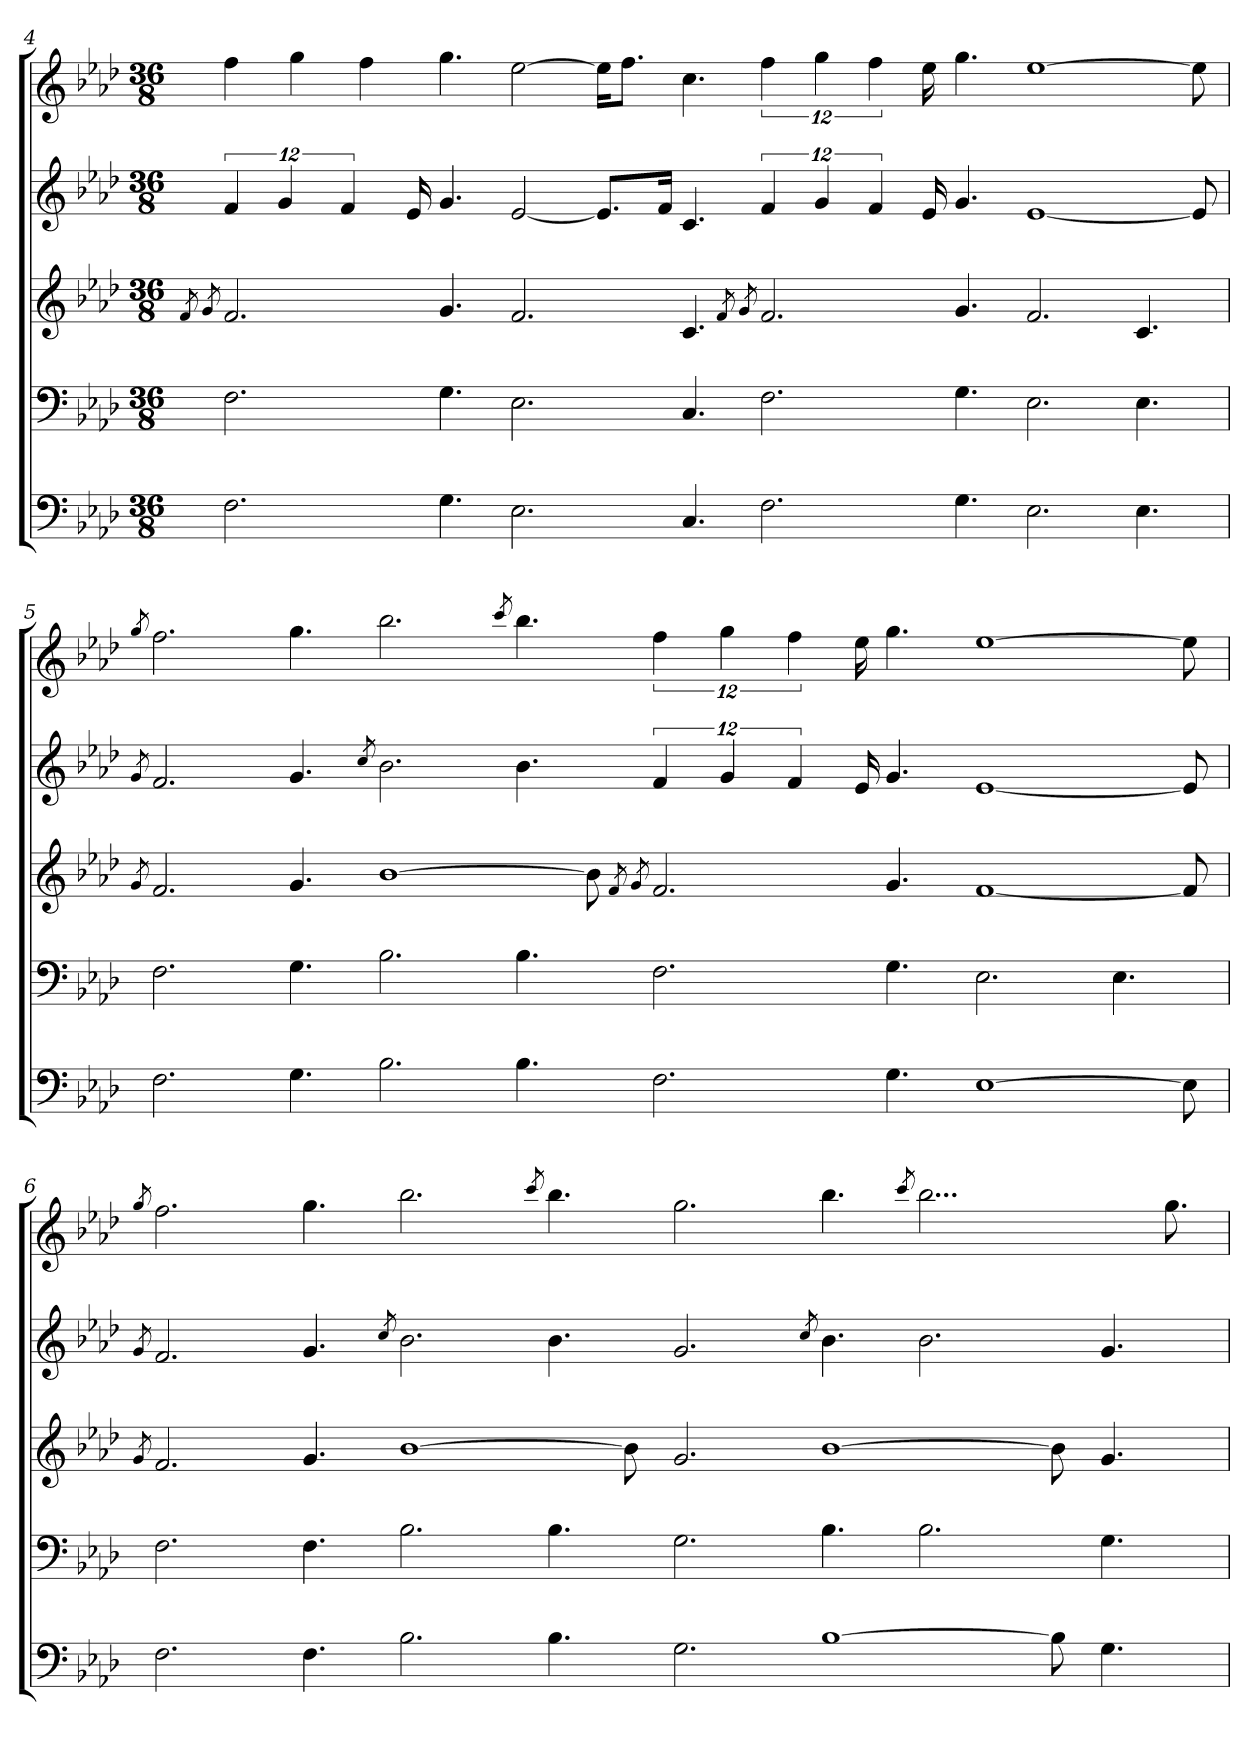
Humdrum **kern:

**kern	**kern	**kern	**kern	**kern
*part5	*part4	*part3	*part2	*part1
*staff5	*staff4	*staff3	*staff2	*staff1
*clefF4	*clefF4	*clefG2	*clefG2	*clefG2
*k[b-e-a-d-]	*k[b-e-a-d-]	*k[b-e-a-d-]	*k[b-e-a-d-]	*k[b-e-a-d-]
*M36/8	*M36/8	*M36/8	*M36/8	*M36/8
=4	=4	=4	=4	=4
.	.	8qf	.	.
.	.	8qg	.	.
2.F	2.F	2.f	48%11f	4ff
.	.	.	48%11g	.
.	.	.	.	4gg
.	.	.	48%11f	.
.	.	.	.	4ff
.	.	.	16e-	.
4.G	4.G	4.g	4.g	4.gg
2.E-	2.E-	2.f	[2e-	[2ee-
.	.	.	8.e-/L]	16ee-\KL]
.	.	.	.	8.ff\J
.	.	.	16f/Jk	.
4.C	4.C	4.c	4.c	4.cc
.	.	8qf	.	.
.	.	8qg	.	.
2.F	2.F	2.f	48%11f	48%11ff
.	.	.	48%11g	48%11gg
.	.	.	48%11f	48%11ff
.	.	.	16e-	16ee-
4.G	4.G	4.g	4.g	4.gg
2.E-	2.E-	2.f	[1e-	[1ee-
4.E-	4.E-	4.c	.	.
.	.	.	8e-]	8ee-]
=5	=5	=5	=5	=5
.	.	8qg	8qg	8qgg
2.F	2.F	2.f	2.f	2.ff
4.G	4.G	4.g	4.g	4.gg
.	.	.	8qcc	.
2.B-	2.B-	[1b-	2.b-	2.bb-
.	.	.	.	8qccc
4.B-	4.B-	.	4.b-	4.bb-
.	.	8b-]	.	.
.	.	8qf	.	.
.	.	8qg	.	.
2.F	2.F	2.f	48%11f	48%11ff
.	.	.	48%11g	48%11gg
.	.	.	48%11f	48%11ff
.	.	.	16e-	16ee-
4.G	4.G	4.g	4.g	4.gg
[1E-	2.E-	[1f	[1e-	[1ee-
.	4.E-	.	.	.
8E-]	.	8f]	8e-]	8ee-]
=6	=6	=6	=6	=6
.	.	8qg	8qg	8qgg
2.F	2.F	2.f	2.f	2.ff
4.F	4.F	4.g	4.g	4.gg
.	.	.	8qcc	.
2.B-	2.B-	[1b-	2.b-	2.bb-
.	.	.	.	8qccc
4.B-	4.B-	.	4.b-	4.bb-
.	.	8b-]	.	.
2.G	2.G	2.g	2.g	2.gg
.	.	.	8qcc	.
[1B-	4.B-	[1b-	4.b-	4.bb-
.	.	.	.	8qccc
.	2.B-	.	2.b-	2...bb-
8B-]	.	8b-]	.	.
4.G	4.G	4.g	4.g	.
.	.	.	.	8.gg
=	=	=	=	=
*-	*-	*-	*-	*-
